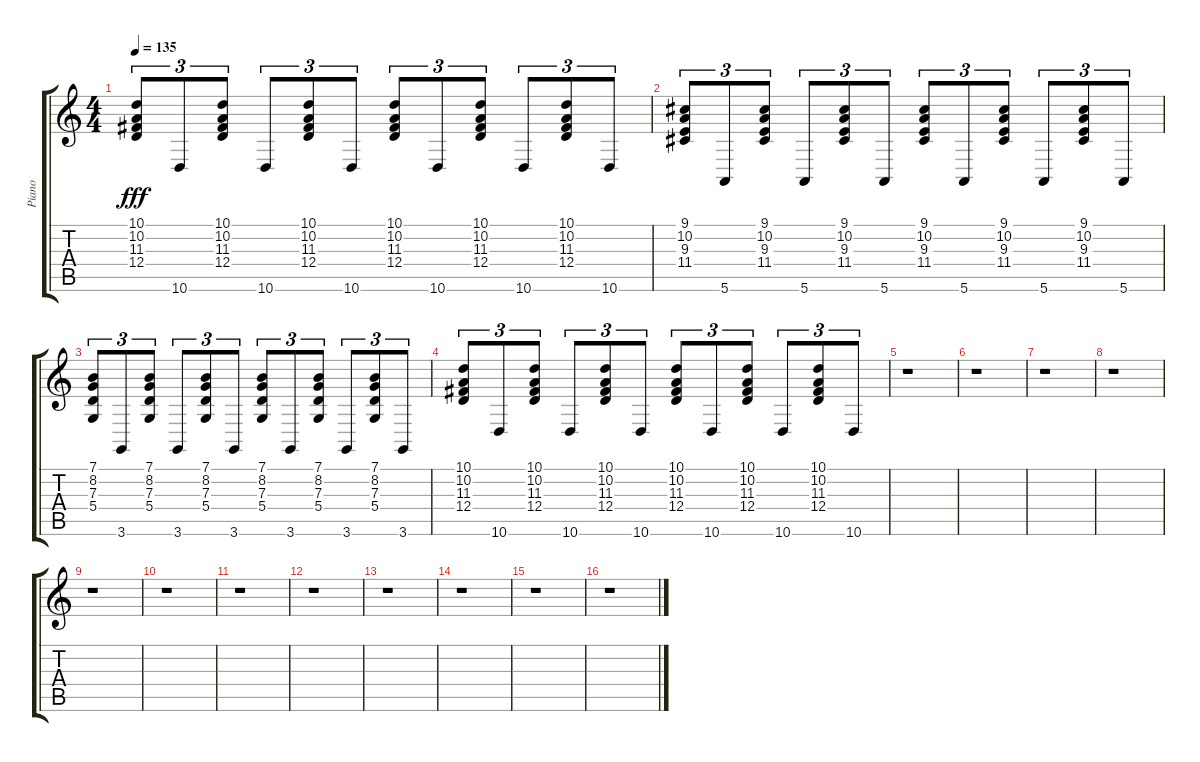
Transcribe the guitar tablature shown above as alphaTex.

\track ("Piano" "Piano") {instrument acousticgrandpiano}
\staff {score tabs}
\tuning (E4 B3 G3 D3 A2 E2) {hide}
\ts (4 4)
\tempo 135
\clef g2
\ks c
(10.1 10.2 11.3 12.4).8{tu (3 2) dy fff} 10.6.8{tu (3 2)} (10.1 10.2 11.3 12.4).8{tu (3 2)} 10.6.8{tu (3 2)} (10.1 10.2 11.3 12.4).8{tu (3 2)} 10.6.8{tu (3 2)} (10.1 10.2 11.3 12.4).8{tu (3 2)} 10.6.8{tu (3 2)} (10.1 10.2 11.3 12.4).8{tu (3 2)} 10.6.8{tu (3 2)} (10.1 10.2 11.3 12.4).8{tu (3 2)} 10.6.8{tu (3 2)} |
(9.1 10.2 9.3 11.4).8{tu (3 2)} 5.6.8{tu (3 2)} (9.1 10.2 9.3 11.4).8{tu (3 2)} 5.6.8{tu (3 2)} (9.1 10.2 9.3 11.4).8{tu (3 2)} 5.6.8{tu (3 2)} (9.1 10.2 9.3 11.4).8{tu (3 2)} 5.6.8{tu (3 2)} (9.1 10.2 9.3 11.4).8{tu (3 2)} 5.6.8{tu (3 2)} (9.1 10.2 9.3 11.4).8{tu (3 2)} 5.6.8{tu (3 2)} |
(7.1 8.2 7.3 5.4).8{tu (3 2)} 3.6.8{tu (3 2)} (7.1 8.2 7.3 5.4).8{tu (3 2)} 3.6.8{tu (3 2)} (7.1 8.2 7.3 5.4).8{tu (3 2)} 3.6.8{tu (3 2)} (7.1 8.2 7.3 5.4).8{tu (3 2)} 3.6.8{tu (3 2)} (7.1 8.2 7.3 5.4).8{tu (3 2)} 3.6.8{tu (3 2)} (7.1 8.2 7.3 5.4).8{tu (3 2)} 3.6.8{tu (3 2)} |
(10.1 10.2 11.3 12.4).8{tu (3 2)} 10.6.8{tu (3 2)} (10.1 10.2 11.3 12.4).8{tu (3 2)} 10.6.8{tu (3 2)} (10.1 10.2 11.3 12.4).8{tu (3 2)} 10.6.8{tu (3 2)} (10.1 10.2 11.3 12.4).8{tu (3 2)} 10.6.8{tu (3 2)} (10.1 10.2 11.3 12.4).8{tu (3 2)} 10.6.8{tu (3 2)} (10.1 10.2 11.3 12.4).8{tu (3 2)} 10.6.8{tu (3 2)} |
r.1 |
r.1 |
r.1 |
r.1 |
r.1 |
r.1 |
r.1 |
r.1 |
r.1 |
r.1 |
r.1 |
r.1
